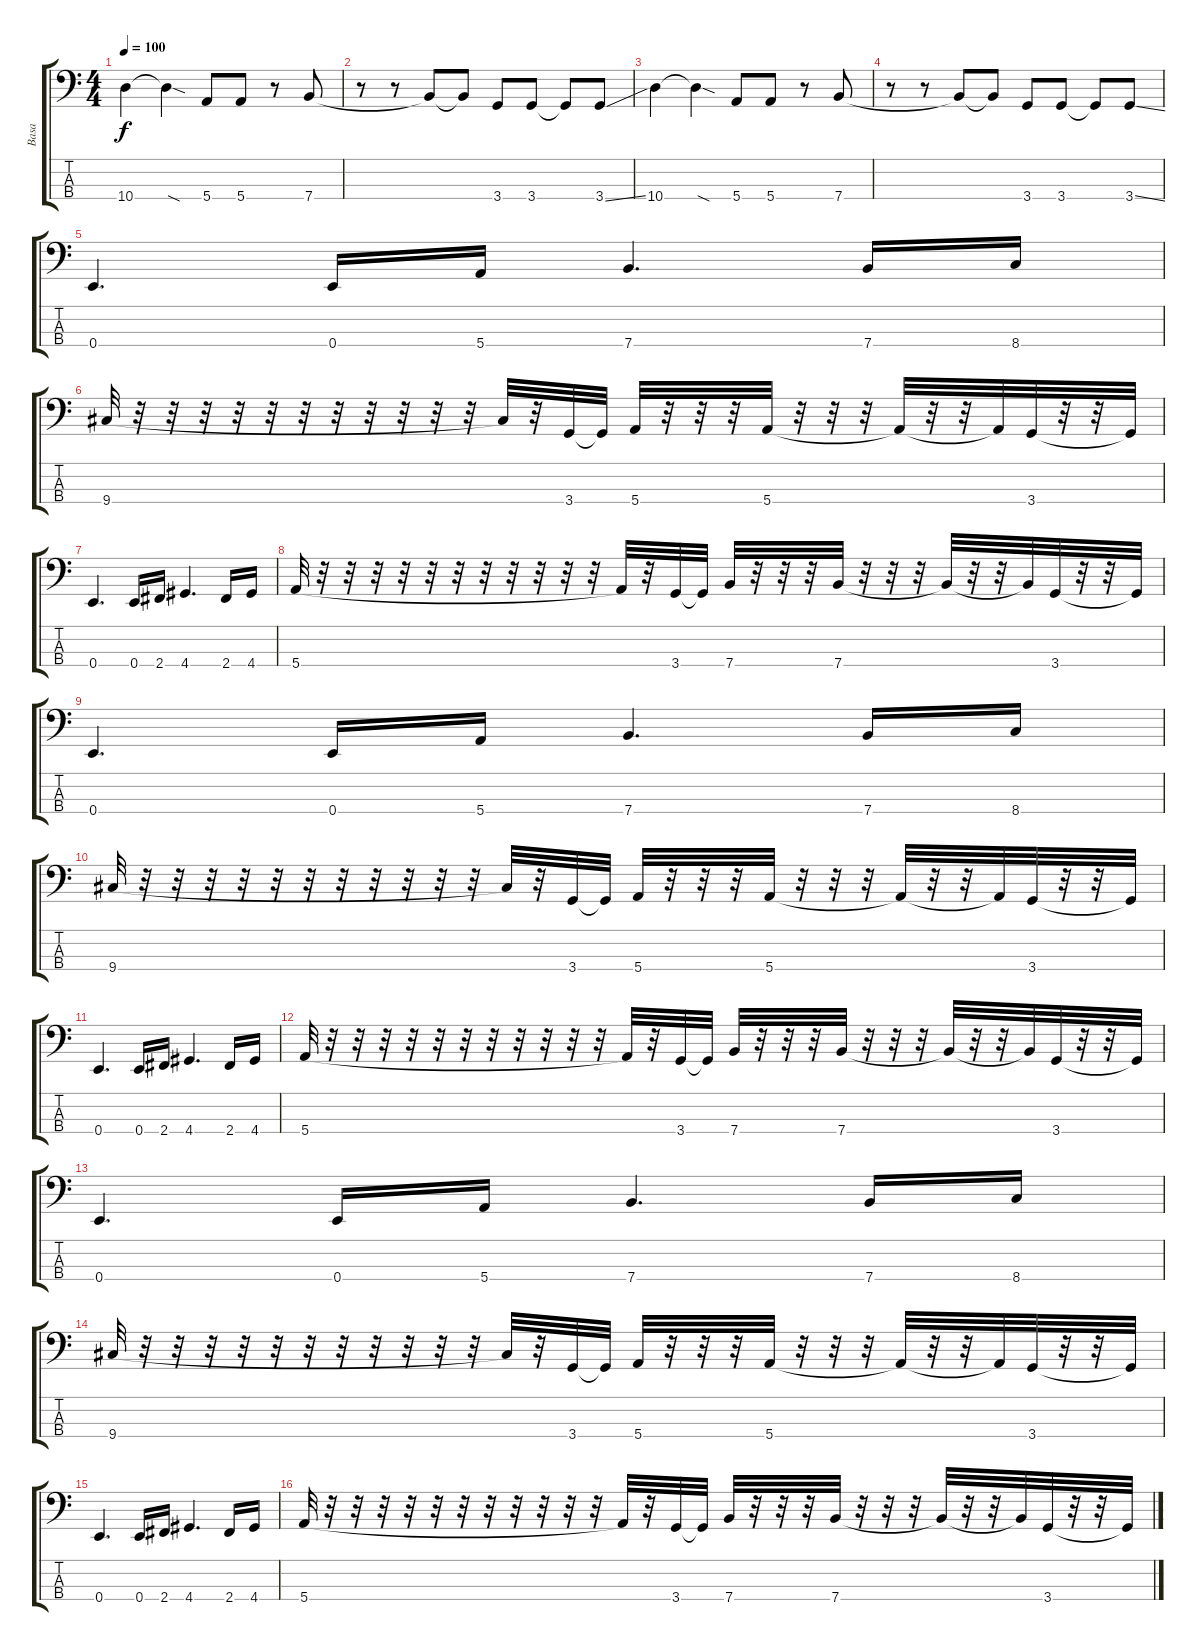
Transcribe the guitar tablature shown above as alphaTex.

\track ("Basa" "Basa") {instrument electricbassfinger}
\staff {score tabs}
\tuning (G2 D2 A1 E1) {hide}
\ts (4 4)
\tempo 100
\clef f4
\ks c
10.4.4{dy f} 10.4{sod t}.4 5.4.8 5.4.8 r.8 7.4.8 |
r.8 r.8 7.4{t}.8 7.4{t}.8 3.4.8 3.4.8 3.4{t}.8 3.4{ss}.8 |
10.4.4 10.4{sod t}.4 5.4.8 5.4.8 r.8 7.4.8 |
r.8 r.8 7.4{t}.8 7.4{t}.8 3.4.8 3.4.8 3.4{t}.8 3.4{ss}.8 |
0.4.4{d} 0.4.16 5.4.16 7.4.4{d} 7.4.16 8.4.16 |
9.4.32 r.32 r.32 r.32 r.32 r.32 r.32 r.32 r.32 r.32 r.32 r.32 9.4{t}.32 r.32 3.4.32 3.4{t}.32 5.4.32 r.32 r.32 r.32 5.4.32 r.32 r.32 r.32 5.4{t}.32 r.32 r.32 5.4{t}.32 3.4.32 r.32 r.32 3.4{t}.32 |
0.4.4{d} 0.4.16 2.4.16 4.4.4{d} 2.4.16 4.4.16 |
5.4.32 r.32 r.32 r.32 r.32 r.32 r.32 r.32 r.32 r.32 r.32 r.32 5.4{t}.32 r.32 3.4.32 3.4{t}.32 7.4.32 r.32 r.32 r.32 7.4.32 r.32 r.32 r.32 7.4{t}.32 r.32 r.32 7.4{t}.32 3.4.32 r.32 r.32 3.4{t}.32 |
0.4.4{d} 0.4.16 5.4.16 7.4.4{d} 7.4.16 8.4.16 |
9.4.32 r.32 r.32 r.32 r.32 r.32 r.32 r.32 r.32 r.32 r.32 r.32 9.4{t}.32 r.32 3.4.32 3.4{t}.32 5.4.32 r.32 r.32 r.32 5.4.32 r.32 r.32 r.32 5.4{t}.32 r.32 r.32 5.4{t}.32 3.4.32 r.32 r.32 3.4{t}.32 |
0.4.4{d} 0.4.16 2.4.16 4.4.4{d} 2.4.16 4.4.16 |
5.4.32 r.32 r.32 r.32 r.32 r.32 r.32 r.32 r.32 r.32 r.32 r.32 5.4{t}.32 r.32 3.4.32 3.4{t}.32 7.4.32 r.32 r.32 r.32 7.4.32 r.32 r.32 r.32 7.4{t}.32 r.32 r.32 7.4{t}.32 3.4.32 r.32 r.32 3.4{t}.32 |
0.4.4{d} 0.4.16 5.4.16 7.4.4{d} 7.4.16 8.4.16 |
9.4.32 r.32 r.32 r.32 r.32 r.32 r.32 r.32 r.32 r.32 r.32 r.32 9.4{t}.32 r.32 3.4.32 3.4{t}.32 5.4.32 r.32 r.32 r.32 5.4.32 r.32 r.32 r.32 5.4{t}.32 r.32 r.32 5.4{t}.32 3.4.32 r.32 r.32 3.4{t}.32 |
0.4.4{d} 0.4.16 2.4.16 4.4.4{d} 2.4.16 4.4.16 |
5.4.32 r.32 r.32 r.32 r.32 r.32 r.32 r.32 r.32 r.32 r.32 r.32 5.4{t}.32 r.32 3.4.32 3.4{t}.32 7.4.32 r.32 r.32 r.32 7.4.32 r.32 r.32 r.32 7.4{t}.32 r.32 r.32 7.4{t}.32 3.4.32 r.32 r.32 3.4{t}.32
